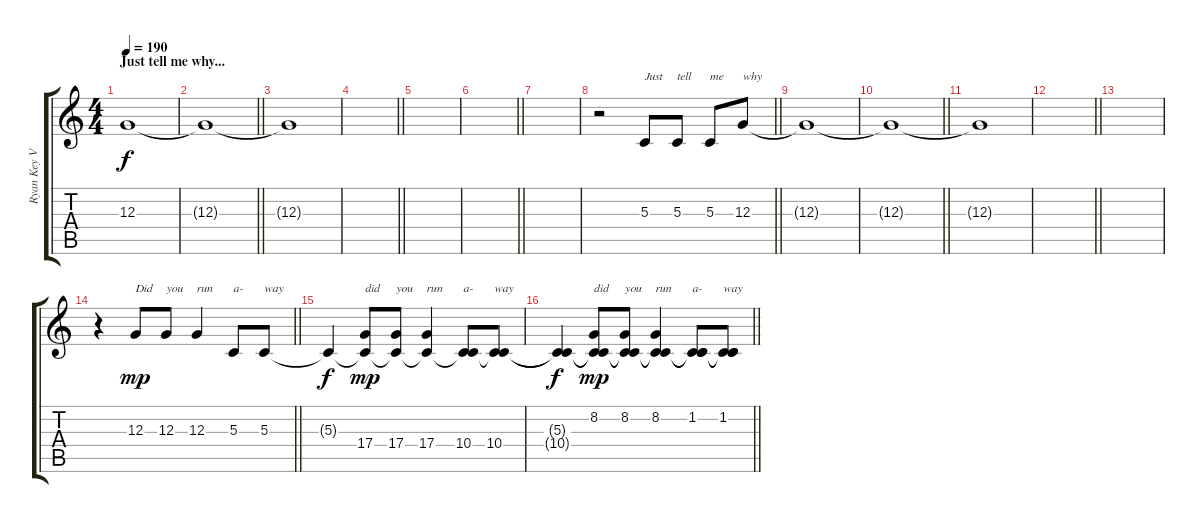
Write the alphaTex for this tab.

\track ("Ryan Key Vocals" "Ryan Key V") {instrument altosax}
\staff {score tabs}
\tuning (E4 B3 G3 D3 A2 E2) {hide}
\ts (4 4)
\section ("" "Just tell me why...")
\tempo 190
\clef g2
\ks c
12.3{t}.1{dy f} |
\barLineRight lightlight
12.3{t}.1 |
12.3{t}.1 |
\barLineRight lightlight
|
|
\barLineRight lightlight
|
|
\barLineRight lightlight
r.2 5.3.8{txt "Just"} 5.3.8{txt "tell"} 5.3.8{txt "me"} 12.3.8{txt "why"} |
12.3{t}.1 |
\barLineRight lightlight
12.3{t}.1 |
12.3{t}.1 |
\barLineRight lightlight
|
|
\barLineRight lightlight
r.4 12.3.8{txt "Did" dy mp} 12.3.8{txt "you"} 12.3.4{txt "run"} 5.3.8{txt "a-"} 5.3.8{txt "way"} |
5.3{t}.4{dy f} (5.3{t} 17.4).8{txt "did" dy mp balance 13} (5.3{t} 17.4).8{txt "you"} (5.3{t} 17.4).4{txt "run"} (5.3{t} 10.4).8{txt "a-"} (5.3{t} 10.4).8{txt "way"} |
\barLineRight lightlight
(5.3{t} 10.4{t}).4{dy f} (8.2 5.3{t} 10.4{t}).8{txt "did" dy mp balance 3} (8.2 5.3{t} 10.4{t}).8{txt "you"} (8.2 5.3{t} 10.4{t}).4{txt "run"} (1.2 5.3{t} 10.4{t}).8{txt "a-"} (1.2 5.3{t} 10.4{t}).8{txt "way"}
